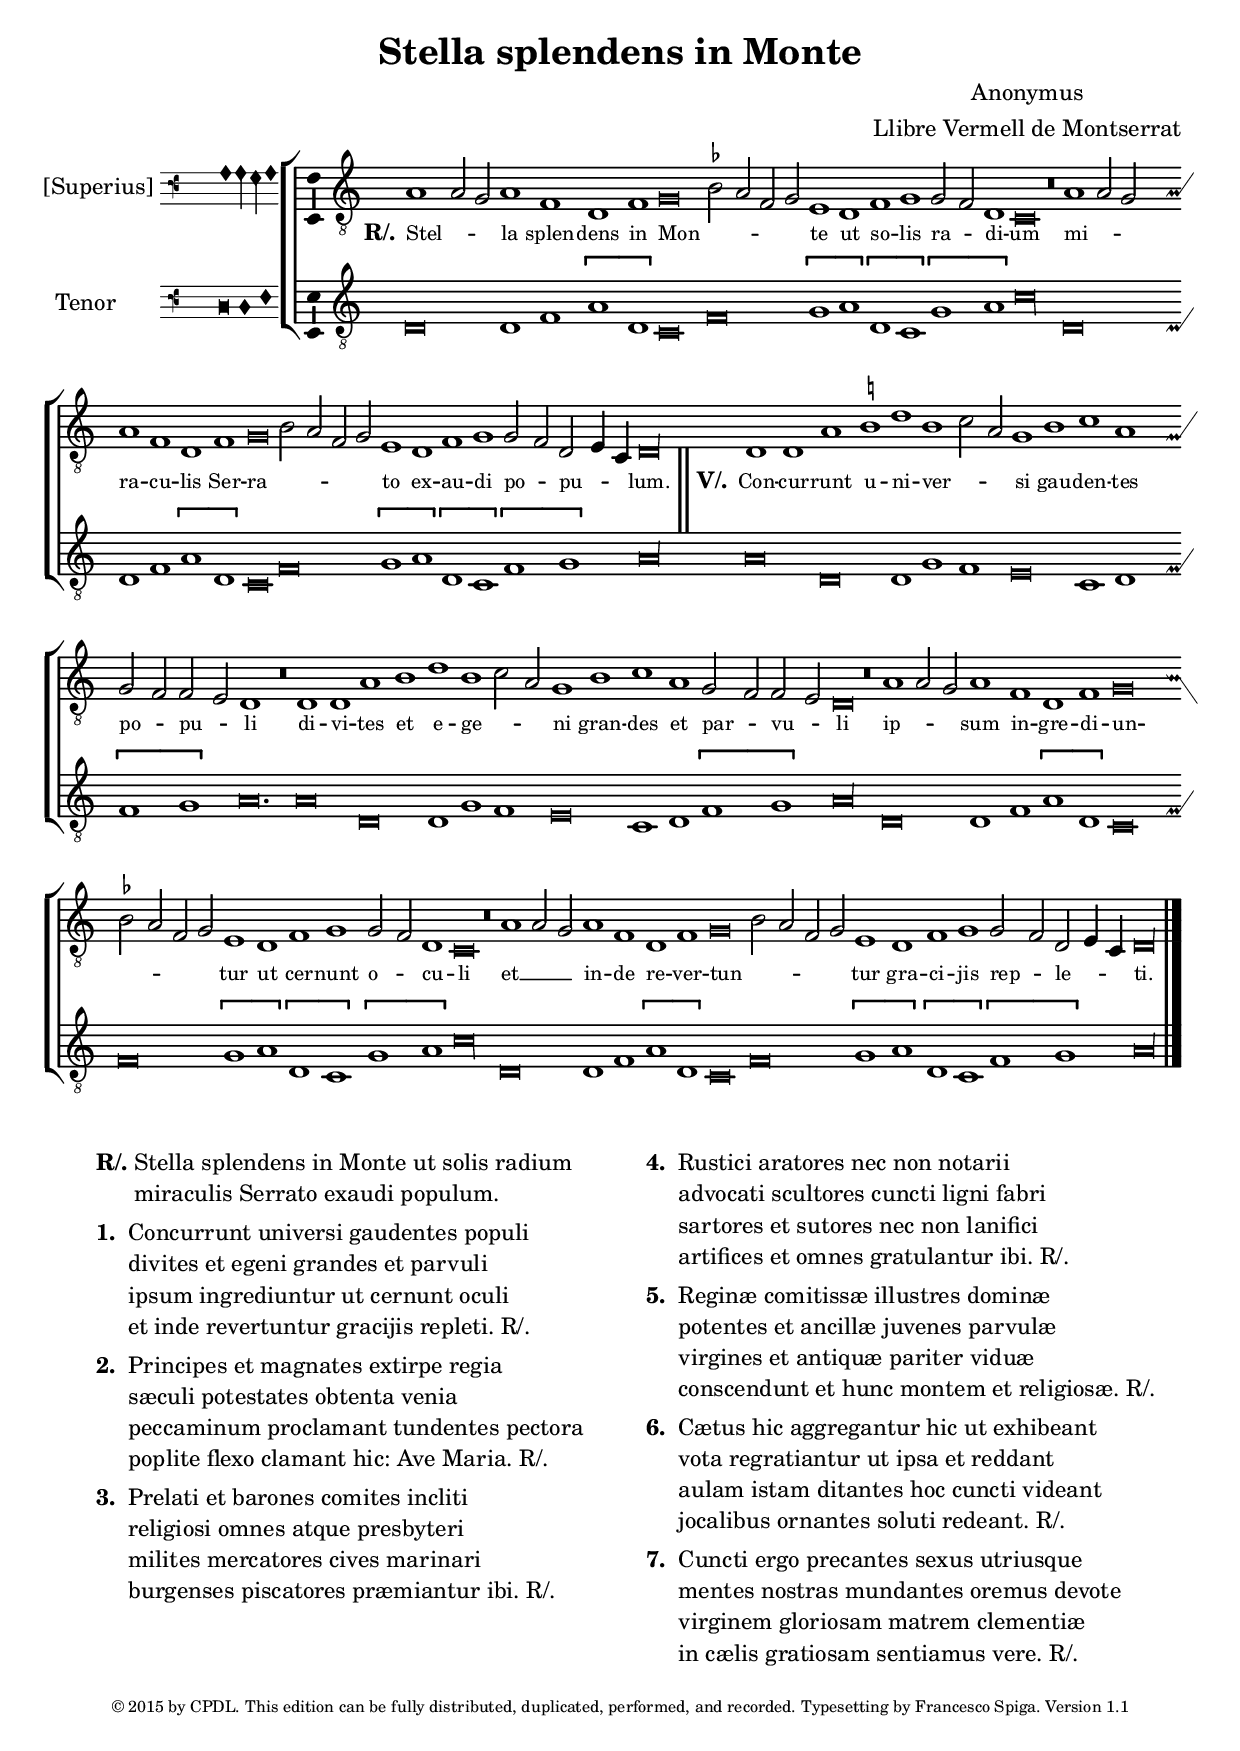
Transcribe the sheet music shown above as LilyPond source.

\version "2.18.2"
\include "gregorian.ly"

incipit =
#(define-music-function (parser location incipit-music) (ly:music?)
#{
\once \override Staff.InstrumentName.self-alignment-X = #RIGHT
\once \override Staff.InstrumentName.self-alignment-Y = ##f
\once \override Staff.InstrumentName.padding = #0.3
\once \override Staff.InstrumentName.stencil =
#(lambda (grob)
(let* ((instrument-name (ly:grob-property grob 'long-text)))
(set! (ly:grob-property grob 'long-text)
#{ \markup
\score
{
{ \context MensuralStaff \with {
instrumentName = #instrument-name
\remove "Time_signature_engraver"
} $incipit-music
}

\layout { $(ly:grob-layout grob)
line-width = \indent
indent =
% primitive-eval is probably easiest for
% escaping lexical closure and evaluating
% everything respective to (current-module).
#(primitive-eval
'(or (false-if-exception (- indent incipit-width))
(* 0.5 indent)))
ragged-right = ##f
ragged-last = ##f
system-count = #1 }
}
#})
(system-start-text::print grob)))
#})

global = {
  \set Score.skipBars = ##t

  \override Voice.NoteHead.style = #'baroque
  \override Voice.Rest.style = #'default
  \cadenzaOn
  
  \skip 1*150
 
  
  % let finis bar go through all staves
  \override Staff.BarLine.transparent = ##f

  % finis bar
  \bar "|."
}


discantusNotes = {
  \relative c' {
    
    \set Staff.midiInstrument = "english horn"
    
    \clef "G_8"
     \override NoteHead.style = #'baroque
     \set suggestAccidentals = ##t
     a1( a2 g) \bar ""
     a1 f \bar ""
     d f \bar ""
     g\breve\melisma \bar ""
     bes2 a f g\melismaEnd \bar ""
     e1 d \bar ""
     f g \bar ""
     g2( f) d1 \bar ""
     c\breve \bar "" r\breve \bar ""
      a'1( a2 g) \bar ""
     a1 f \bar ""
     d f \bar ""
     g\breve\melisma \bar ""
     bes2 a f g\melismaEnd \bar ""
     e1 d \bar ""\melismaEnd
     f g \bar ""
     g2( f) d( e4 c) \bar ""
     d\longa \bar "||"
     d1 d \bar ""
     a' b \bar ""
     d1 b( c2 a) \bar ""
     g1 b \bar ""
     c a \bar ""
     g2( f) f( e) \bar ""
     d1  r\breve \bar ""
     d1 d \bar ""
     a' b \bar ""
     d1 b( c2 a) \bar ""
     g1 b \bar ""
     c a \bar ""
     g2( f) f( e) \bar ""
     d\breve \bar "" r\breve \bar ""
     a'1( a2 g) \bar ""
     a1 f \bar ""
     d f \bar ""
     g\breve\melisma \bar ""
     bes2 a f g\melismaEnd \bar ""
     e1  d \bar ""
     f g \bar ""
     g2( f) d1 \bar ""
     c\breve r\breve \bar ""
      a'1( a2 g) \bar ""
     a1 f \bar ""
     d f \bar ""
     g\breve( \bar ""
     bes2 a f g) \bar ""
     e1 d \bar ""
     f g \bar ""
     g2( f) d( e4 c) \bar ""
     d\longa
     
   
   
   
   
   
   
   
   
   
  }
}

discantusLyricsOne = \lyricmode {  \set stanza = "R/."
  
  Stel -- la splen -- dens in Mon -- te 
                              ut so -- lis ra -- di -- um 
                              mi -- ra -- cu -- lis Ser -- ra -- to 
                              ex -- au -- di po -- pu -- lum.
                              
        \set stanza = "V/."
        Con -- cur -- runt u -- ni -- ver -- si gau -- den -- tes po -- pu -- li
        di -- vi -- tes et e -- ge -- ni gran -- des et par -- vu -- li
        ip -- sum in -- gre -- di -- un -- tur ut cer -- nunt o -- cu -- li
        et __ in -- de re -- ver -- tun -- tur gra -- ci -- jis rep -- le -- ti.


 
}




tenorNotes = {
  \relative c {
   
\set Staff.midiInstrument = "english horn"
  
    \clef "G_8"
     \override NoteHead.style = #'baroque
     
     d\breve
     d1 f
     \[a1 d,\]
     c\breve
     f
     \[g1 a\]
     \[d, c\]
     \[g'1 a\]
     c\longa
       d,\breve
     d1 f
     \[a1 d,\]
     c\breve
     f
     \[g1 a\]
     \[d, c\]
     \[f g\]
     a\longa
     a\breve
     d,
     d1 g f
     e\breve
     c1 d1
     \[f1 g\]
     a\breve.
      a\breve
     d,
     d1 g f
     e\breve
     c1 d1
     \[f1 g\]
     a\longa
     d,\breve
     d1 f
     \[a1 d,\]
     c\breve
     f
     \[g1 a\]
     \[d, c\]
     \[g'1 a\]
     c\longa
       d,\breve
     d1 f
     \[a1 d,\]
     c\breve
     f
     \[g1 a\]
     \[d, c\]
     \[f g\]
     a\longa
    
  
  }
}


%%%%%%%%%%%%%%%% QUOMODO INCIPIUNT

incipitsuperius =\new MensuralVoice = "incipitsuperius" <<
\repeat unfold 3 { s1 \noBreak }
{ 
\override Staff.StaffSymbol.line-count = #4
\clef "vaticana-fa2"
\override Voice.NoteHead.style = #'blackpetrucci
\key a \minor

a1 a2 g a1
}
>>

incipittenor=\new MensuralVoice = "incipitenor" <<
\repeat unfold 3 { s1 \noBreak }
{
\override Staff.StaffSymbol.line-count = #4
\clef "vaticana-fa2"
\override Voice.NoteHead.style = #'blackpetrucci
\key a \minor
d\breve d1 f
}
>>

\book {



	
\header {
	title = "Stella splendens in Monte"
	composer = \markup \center-column { "Anonymus" "Llibre Vermell de Montserrat" }
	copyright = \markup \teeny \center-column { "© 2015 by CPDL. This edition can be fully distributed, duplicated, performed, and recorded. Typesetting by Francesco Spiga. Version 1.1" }

	
}


\score { <<
	\new StaffGroup = choirStaff 	<<
	  
		  \new Voice = "superius" <<
		          \global
		           \set Staff.instrumentName = #"[Superius]"
		           \incipit \incipitsuperius
		           \discantusNotes
		            >>
		               
		           \new Lyrics \lyricsto "superius" { \discantusLyricsOne } 
		          
		     
		  \new Voice = "tenor" <<
		          \global
		           \set Staff.instrumentName = #"Tenor    "
		           \incipit \incipittenor
		           \tenorNotes
		            >>
		            		  
		
	>>
         >>
         
  \layout { indent = 4\cm
             ragged-last = ##f
             incipit-width = 2\cm
    \context {
      \Score

      % no bars in staves
      \hide BarLine
      
     
    }
    
    \context {
      \Staff
      \consists Custos_engraver
      \override Custos #'style = #'mensural
      \consists "Horizontal_bracket_engraver"
      \remove "Time_signature_engraver"

    
    }
    
    \context {
      \Voice
      \consists "Ambitus_engraver"
      % no slurs
      \hide Slur

      % The command below can be commented out in
      % short scores, but especially for large scores you
      % will typically yield better line breaking and improve
      % overall spacing if you do not comment the command out.

      \remove "Forbid_line_break_engraver"
    }
    \context {
      \Lyrics
      % **** Prevents lyrics from running too close together
      \override LyricSpace #'minimum-distance = #0.6
      % **** Makes the text of lyrics a little smaller
      \override LyricText #'font-size = #-1
      % **** Moves lines of lyrics closer together
      \override VerticalAxisGroup #'minimum-Y-extent = #'(-1 . 1)
    }
  }
  \midi { \context {
      \Score
      tempoWholesPerMinute = #(ly:make-moment 100 1)
    }
	}
}


\markup {
  \fill-line {
    \hspace #0.1 % moves the column off the left margin;
     % can be removed if space on the page is tight
     \column {
      \line  { \bold "R/."
        \column {
         "Stella splendens in Monte ut solis radium"
              "miraculis Serrato exaudi populum."
        }
      }
      \combine \null \vspace #0.1 % adds vertical spacing between verses
      \line { \bold "1. "
        \column {
          

        "Concurrunt universi gaudentes populi"
        "divites et egeni grandes et parvuli"
        "ipsum ingrediuntur ut cernunt oculi"
        "et inde revertuntur gracijis repleti. R/."


        }
      }
      \combine \null \vspace #0.1 % adds vertical spacing between verses
      \line { \bold "2. "
        \column {
          

        

        "Principes et magnates extirpe regia"
        "sæculi potestates obtenta venia"
        "peccaminum proclamant tundentes pectora"
        "poplite flexo clamant hic: Ave Maria. R/."




        }
      }
       \combine \null \vspace #0.1 % adds vertical spacing between verses
      \line { \bold "3. "
        \column {
          

        

        

        "Prelati et barones comites incliti"
        "religiosi omnes atque presbyteri"
        "milites mercatores cives marinari"
        "burgenses piscatores præmiantur ibi. R/."






        }
      }
    }
    \hspace #0.1 % adds horizontal spacing between columns;
    \column {
      \line { \bold "4. "
        \column {
         
        "Rustici aratores nec non notarii"
        "advocati scultores cuncti ligni fabri"
        "sartores et sutores nec non lanifici"
        "artifices et omnes gratulantur ibi. R/."


        }
      }
      \combine \null \vspace #0.1 % adds vertical spacing between verses
      \line { \bold "5. "
        \column {
         

        "Reginæ comitissæ illustres dominæ"
        "potentes et ancillæ juvenes parvulæ"
        "virgines et antiquæ pariter viduæ"
        "conscendunt et hunc montem et religiosæ. R/."


        }
      }
      
      \combine \null \vspace #0.1 % adds vertical spacing between verses
      \line { \bold "6. "
        \column {
         

        

        "Cætus hic aggregantur hic ut exhibeant"
        "vota regratiantur ut ipsa et reddant"
        "aulam istam ditantes hoc cuncti videant"
        "jocalibus ornantes soluti redeant. R/."




        }
      }
      
       \combine \null \vspace #0.1 % adds vertical spacing between verses
      \line { \bold "7. "
        \column {
         

        

        

        "Cuncti ergo precantes sexus utriusque"
        "mentes nostras mundantes oremus devote"
        "virginem gloriosam matrem clementiæ"
        "in cælis gratiosam sentiamus vere. R/."






        }
      }
      
    }
  \hspace #0.1 % gives some extra space on the right margin;
  % can be removed if page space is tight
  }
}

}
